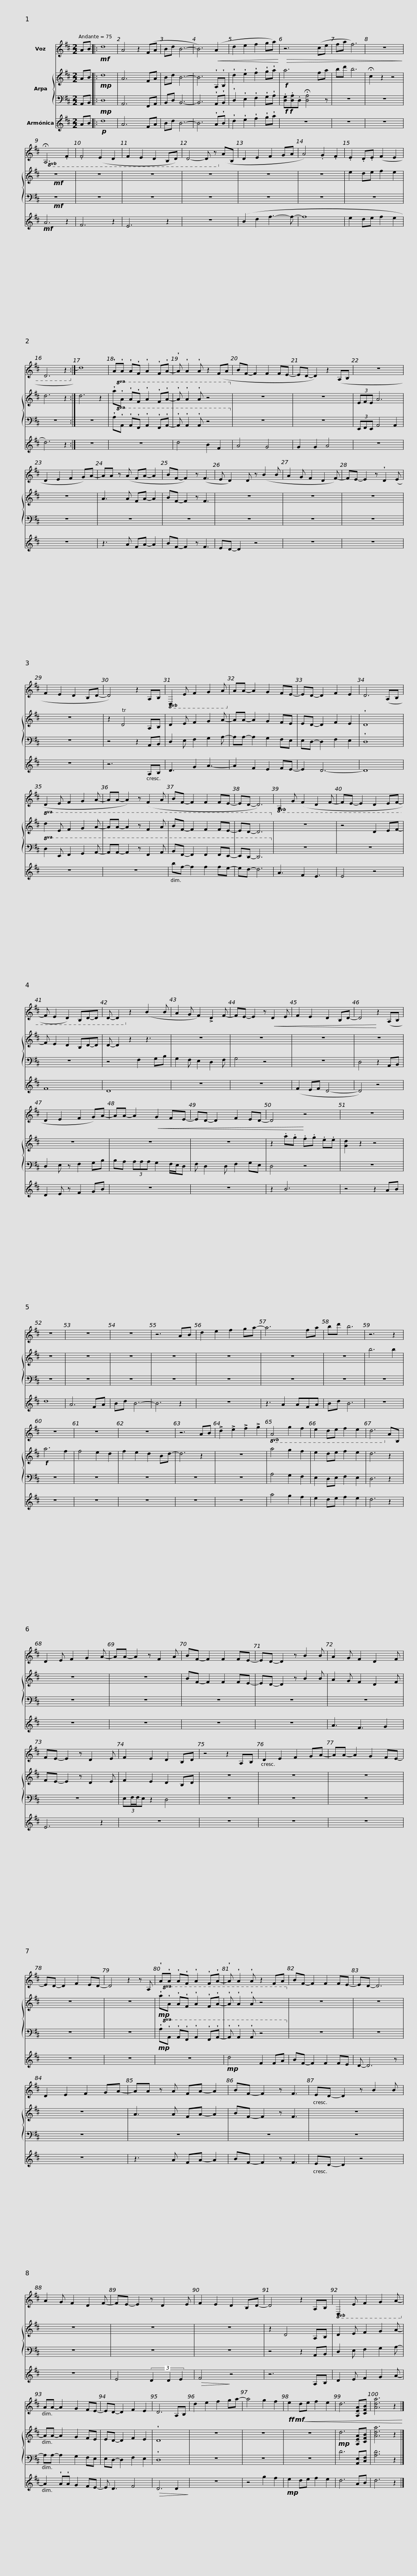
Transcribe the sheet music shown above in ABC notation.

X:1
%%score 1 { 2 | 3 } 4
L:1/8
M:2/2
I:linebreak $
K:D
V:1 treble
V:2 treble
V:3 bass
V:4 treble
V:1
 AB |:!mf! d8 | A4 z2 (FA | Bd B6- | B6)!<(! (A2 | %5
 d2 e2 f2 ga)!<)! |$!>(! z6 (ce | fa f6) | z8!>)! |!8vb(! !fermata!A,6 .F,2 | %10
 .F,4 (E,2 D,2 | F,2 E,2 D,2 B,,D,) |$ D,4- D, z!8vb)!!8vb(! (A,B, | D2 E2 F2 GA | A4) .G2 .F2 | %15
 .E2 .D.E (F2 E2 | D6 z2!8vb)! :|$ d8) | !wedge!A!wedge!A !wedge!A!wedge!F !wedge!A2 !wedge!F!wedge!A- | !wedge!A !wedge!A2 !wedge!A z2 (FA | %20
 BF- F2 F2 FE- | ED- D2) z2 (A,B, |$ z8 | D2 E2 F2 G)A- | AA z (A FA- A2 | %25
 BF- F2) z (F3 | E D2) D z (B2 B |$ A2 G F2 D2 F-) | FE- E2 z !wedge!D2 (E | F2 E2 D2 B,D- | %30
 D4) z2 A,B, |!8vb(! D,2 E, F,2 G,2 A,-!8vb)! | AA- A2 G2 FE- |$ ED- D2 F2 E2 | D6 (A,B, | %35
 D2 E F2 G2 A- | AA- A2) z (F2 A | BF- F2 F2 FE- | ED- D6) |!8vb(! A,2 G, (F,2 D,2 F,- | %40
 F,E,- E,2 D,2 E,F,- |$ F, E,2 D,2) B,,D,-D, | D,- D,2!8vb)! z2 (B2 B | A2 G F2) !>!D2 F- | FE- E2 z!<(! D2 E | %45
 F2 E2 D2 B,D- | D4!<)! z2 (A,B, | D2 E2 F2 G)A- |$ AA- A2!<(! G2 FE- | ED- D2 F2 ED- | %50
 D4!<)! z4 | z8 |$ z8 | z8 | z8 | %55
 z6 AB | d2 e2 f2 ga- | a6 fa |$ bd' b6 | z6 z2 | %60
 z8 |$ z8 | z8 | z6 AB |$ !>!d2 !>!e2 !>!f2 !>!g2 | %65
!8vb(! A4 G2 F2 | E2 DE F2 E2 | D6!8vb)! A,B, | D2 E F2 G2 A- | AA- A2 z F2 A |$ %70
 BF- F2 F2 FE- | ED- D2 z B2 B | A2 G F2 D2 F | FE- E2 z D2 E |$ F2 E2 D2 B,D | %75
 z4 z2 A,B, | D2 E2 F2 GA- | AA- A2 G2 FE- | ED- D2 F2 ED- | D4 z2 z A, |$ %80
 !wedge!A!wedge!A !wedge!A!wedge!F !wedge!A2 !wedge!F!wedge!A- | !wedge!A !wedge!A2 !wedge!A z2 FA | BF- F2 F2 FE- | ED- D6 |$ D2 E2 F2 GA- | %85
 AA z A FA- A2 | BF- F2 z F3 |$ ED- D2 z B2 B | A2 G F2 D2 F- | FE- E2 z D2 E |$ %90
 F2 E2 D2 B,D- | D4 z2 A,B, |!8vb(! D,2 E, F,2 G,2 A,-!8vb)! |$ AA- A2 G2 FE- | ED- D2 F2 E2 | %95
 D6 A,B, | d2 e2 f2 ga- |$ a4 g2 f2 |!ff!!mf!!<(! e2 de f2 e2 | d6 [A,EA][CFB] | %100
 [Ada]6 z2!<)! |] %101
V:2
 AB |:!mp! d8 | A6 FA | Bd B6- | B6 !wedge!A,!wedge!B, | %5
 !wedge!d2 !wedge!e2 !wedge!f2 !wedge!g!wedge!a |$!f! a6 fa | bd' b6 | !fermata!c2 z2 z4 |!mf! z8 | %10
 z8 | z8 |$ z8 | z8 | z8 | %15
 e2 de f2 e2 | d6 z2 :|$ d6 z2 |!8va(! !wedge!a!wedge!a !wedge!a!wedge!f !wedge!a2 !wedge!f!wedge!a- | !wedge!a !wedge!a2 !wedge!a z4!8va)! | %20
 z8 | z8 |$ (3EFE A6 | z8 | A3 A FA- A2 | %25
 BF- F2 z F3 | z8 |$ z8 | z8 | z8 | %30
 z2 TD4 A,B, | D2 E F2 G2 A- | AA- A2 G2 FE |$ ED- D2 F2 E2 | !wedge!D8 | %35
!8va(! d2 e f2 g2 a- | aa- a2 z f2 a | bf- f2 f2 fe- | ed- d6!8va)! | z8 | %40
 z4 D2 EF- |$ F E2 D2 B,D-D | D- D2 z2 z3 | z8 | z8 | %45
 z8 | z8 | z8 |$ z8 | z8 | %50
 z2 .a.g .f.g .e.e | [Gd]2 z2 z4 |$ z8 | z8 | z8 | %55
 z8 | z8 | z8 |$ z8 | b6 b2 | %60
!f! a6 f2 |$ f4 e2 d2 | f2 e2 d2 Bd- | d6 z2 |$ z8 | %65
 a4 g2 f2 | e2 de f2 e2 | d6 z2 | z8 | z8 |$ %70
 BF- F2 F2 FE- | ED- D2 z B2 B | A2 G F2 D2 F | FE- E2 z D2 E |$ F2 E2 D2 B,D | %75
 z8 | z8 | z8 | z8 | z8 |$ %80
!mp!!8va(! !wedge!a!wedge!a !wedge!a!wedge!f !wedge!a2 !wedge!f!wedge!a- | !wedge!a !wedge!a2 !wedge!a z4!8va)! | z8 | z8 |$ z8 | %85
 A3 A FA- A2 | BF- F2 z F3 |$ z8 | z8 | z8 |$ %90
 z8 | z2 D4 A,B, | D2 E F2 G2 A- |$ AA- A2 G2 FE | ED- D2 F2 E2 | %95
 !wedge!D8 | z8 |$ z8 | z8 |!mp! d6 [A,EA][CFB] | %100
 [Ada]6 z2 |] %101
V:3
 A,,B,, |:!mp! D,8 | A,,6 F,,A,, | B,,D, B,,6- | B,,6 !wedge!A,,!wedge!B,, | %5
 !wedge!D,2 !wedge!E,2 !wedge!F,2 !wedge!G,!wedge!A, |$!f!!f! .[D,G,].[D,A,].D, !fermata![D,A,]4 z | z8 | z8 |!mf! z8 | %10
 z8 | z8 |$ z8 | z8 | z8 | %15
 z8 | z8 :|$ z8 |!8va(! !wedge!A,!wedge!A, !wedge!A,!wedge!F, !wedge!A,2 !wedge!F,!wedge!A,- | !wedge!A, !wedge!A,2 !wedge!A, z4!8va)! | %20
 z8 | z8 |$ (3E,,F,,E,, A,,4 A,,2 | z8 | z8 | %25
 z8 | z8 |$ z8 | z8 | z8 | %30
 z4 z2 A,,B,, | D,2 E, F,2 G,2 A,- | A,A,- A,2 G,2 F,E, |$ E,D,- D,2 F,2 E,2 | !wedge!D,8 | %35
!8va(! D,2 E, F,2 G,2 A,- | A,A,- A,2 z F,2 A, | B,F,- F,2 F,2 F,E,- | E,D,- D,6!8va)! | z8 | %40
 z8 |$ z8 | z4 F,2 G,B, | G,2 F, E,2 D,2 F, | G,4 z4 | %45
 z8 | D,4 z2 A,,B,, | D,2 E, z F,2 G,B, |$ B,A, (3A,A,A, G,2 F,/E,/D, | F, D,2 D, F,2 G,E, | %50
 D,4 z4 | z8 |$ z8 | z8 | z8 | %55
 z8 | z8 | z8 |$ z8 | z8 | %60
 z8 |$ z8 | z8 | z8 |$ z8 | %65
 A,4 G,2 F,2 | E,2 D,E, F,2 E,2 | D,6 z2 | z8 | z8 |$ %70
 z8 | z8 | z8 | z8 |$ (3:2:4E,F,/F,/E, z2 D,4 | %75
 z8 | z8 | z8 | z8 | z8 |$ %80
!mp!!8va(! !wedge!A,!wedge!A, !wedge!A,!wedge!F, !wedge!A,2 !wedge!F,!wedge!A,- | !wedge!A, !wedge!A,2 !wedge!A, z4!8va)! | z8 | z8 |$ z8 | %85
 z8 | z8 |$ z8 | z8 | z8 |$ %90
 z8 | z4 z2 A,,B,, | D,2 E, F,2 G,2 A,- |$ A,A,- A,2 G,2 F,E, | E,D,- D,2 F,2 E,2 | %95
 !wedge!D,8 | z8 |$ z8 | z8 | D6 [A,,E,][C,F,] | %100
 [A,D]6 z2 |] %101
V:4
 AB |:!p! d8 | A6 FA | Bd B6- | B6 !wedge!A!wedge!B | %5
 !wedge!d2 !wedge!e2 !wedge!f2 !wedge!g!wedge!a |$ z8 | z8 | z8 |!mf! A6 z2 | %10
 F6 z2 | E6 z2 |$ z8 | (B2 d2 f3- f- | f8 | %15
 e2 de f2 e2 | d6) z2 :|$ z8 | z8 | d4 B2 F2 | %20
 A4 G4 | G2 G2 A4 |$ z8 | z8 | z3 A FA- A2 | %25
 BF- F2 z F3 | ED- D2 z4 |$ z8 | z8 | z8 | %30
 z6 A,B, | D3 G2 A3- | A2 F2 E2 FE- |$ E2 D6- | D8 | %35
 z8 | z8 | bf- f2 f2 fe- | ed- d6 | A3 F2 E3 | %40
 E4 z4 |$ F8 | D8 | z8 | z8 | %45
 (F2 EF D4- | D4) z4 | D2 E z F2 GB |$ z8 | z8 | %50
 z2 B6 | z4 z2 AB |$ d8 | A6 FA | Bd B6- | %55
 B6 z2 | z8 | z3 A2 AFA |$ Bd B6 | z8 | %60
 z8 |$ z8 | z8 | z8 |$ z8 | %65
 a4 g2 f2 | e2 de f2 e2 | d6 z2 | z8 | z8 |$ %70
 z8 | z8 | A3 F3 G2 | E6 z2 |$ z8 | %75
 z8 | z8 | z8 | z8 | z8 |$ %80
 z8 |!mp! d4 F2 FA | BF- F2 F2 FE | D- D6 z |$ z8 | %85
 z3 A FA- A2 | BF- F2 z F3 |$ ED- D2 z4 | z8 | E4 (3D2 D2 E2 |$ %90
!>(! F4!>)! z4 | z6 A,B, | D2 E F2 G2 A- |$ A2 !wedge!A!wedge!A G2 FE- | E D3 F4 | %95
!>(! D6 D2!>)! | z8 |$ z4 g2 f2 |!mp! e2 de f2 e2 | d6 AB | %100
 d6 z2 |] %101
